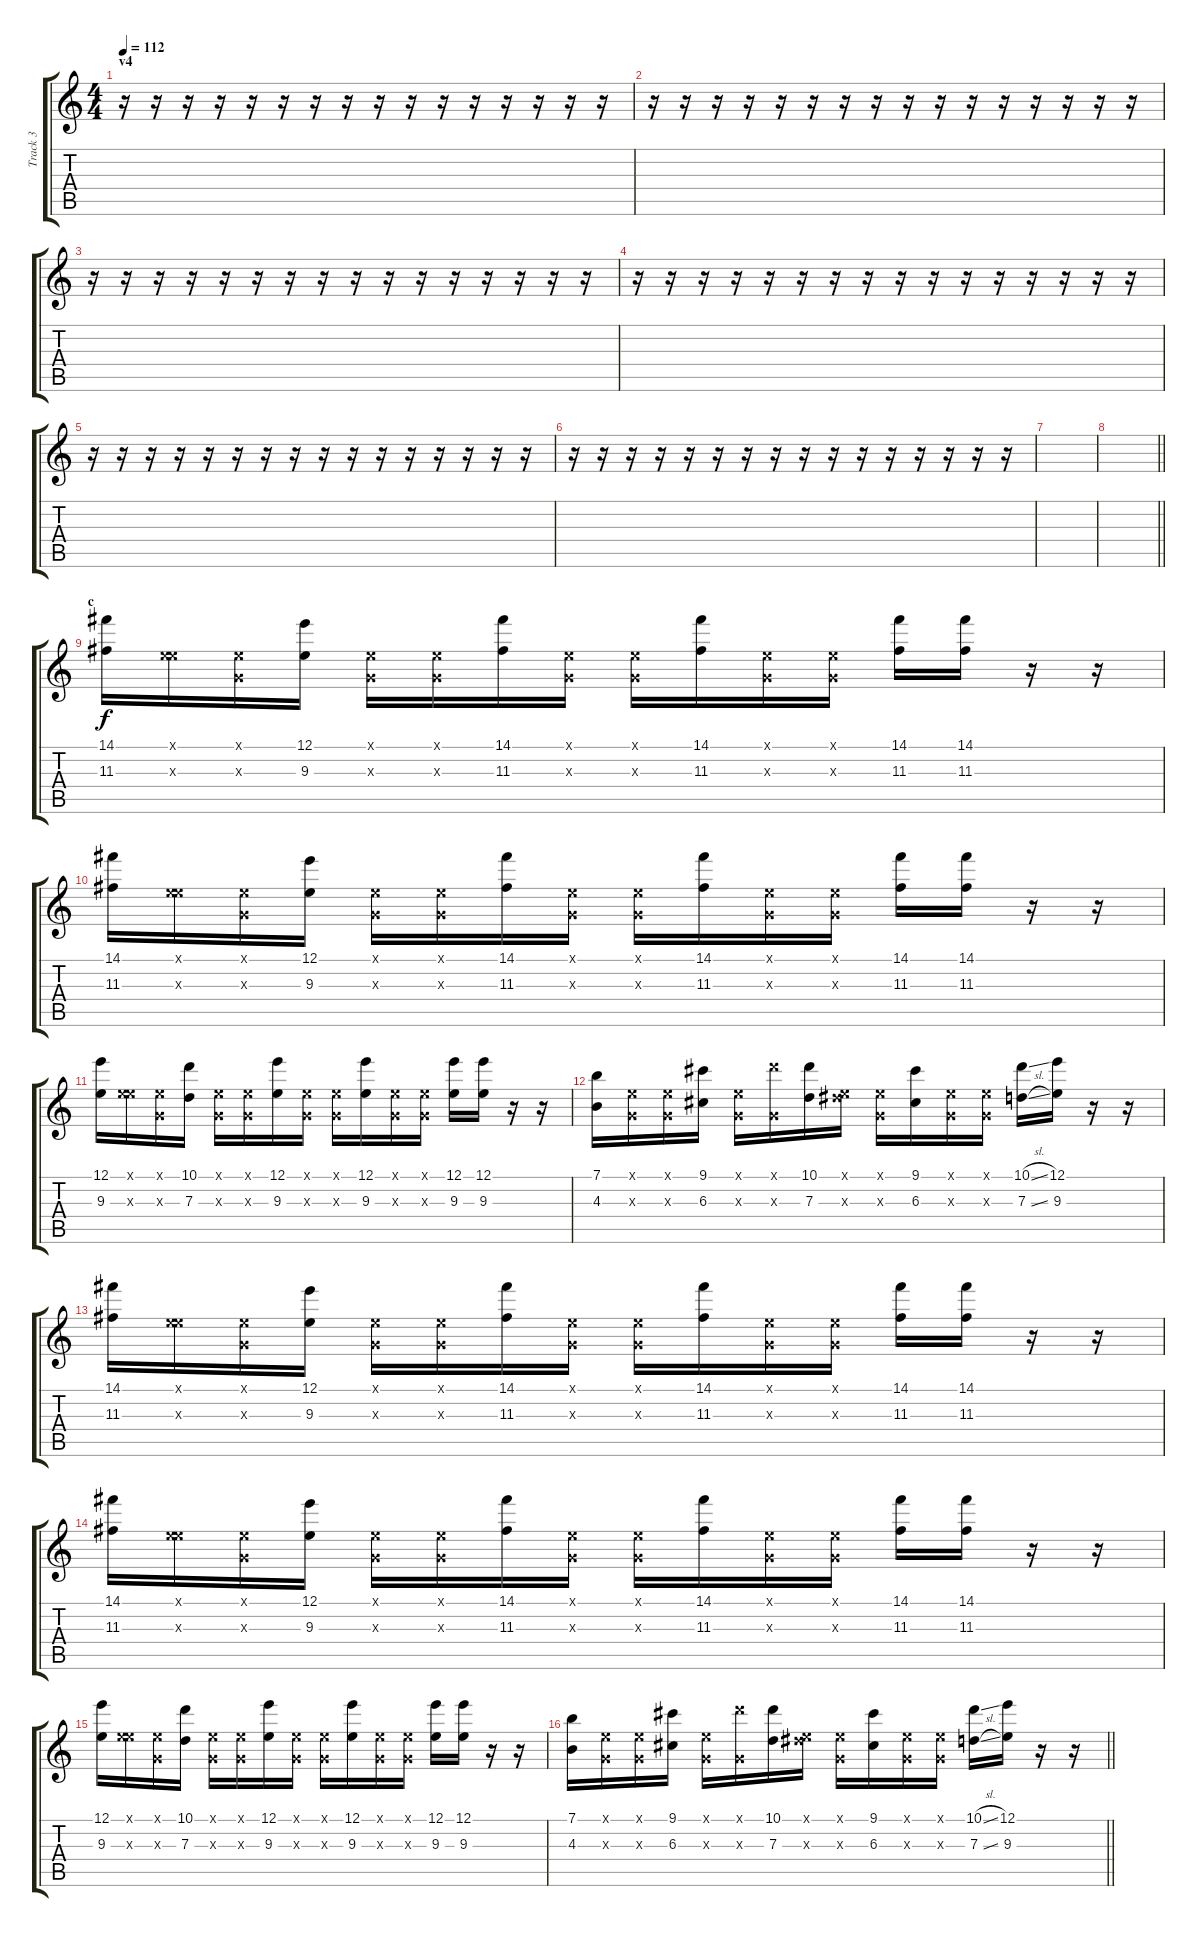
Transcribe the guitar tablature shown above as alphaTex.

\track ("Track 3" "Track 3") {instrument acousticguitarsteel}
\staff {score tabs}
\tuning (E4 B3 G3 D3 A2 E2) {hide}
\ts (4 4)
\section ("" "v4")
\tempo 112
\clef g2
\ks c
r.16{dy f} r.16 r.16 r.16 r.16 r.16 r.16 r.16 r.16 r.16 r.16 r.16 r.16 r.16 r.16 r.16 |
r.16 r.16 r.16 r.16 r.16 r.16 r.16 r.16 r.16 r.16 r.16 r.16 r.16 r.16 r.16 r.16 |
r.16 r.16 r.16 r.16 r.16 r.16 r.16 r.16 r.16 r.16 r.16 r.16 r.16 r.16 r.16 r.16 |
r.16 r.16 r.16 r.16 r.16 r.16 r.16 r.16 r.16 r.16 r.16 r.16 r.16 r.16 r.16 r.16 |
r.16 r.16 r.16 r.16 r.16 r.16 r.16 r.16 r.16 r.16 r.16 r.16 r.16 r.16 r.16 r.16 |
r.16 r.16 r.16 r.16 r.16 r.16 r.16 r.16 r.16 r.16 r.16 r.16 r.16 r.16 r.16 r.16 |
|
\barLineRight lightlight
|
\section ("" "c")
(14.1 11.3).16{volume 9 balance 12} (0.1{x} 9.3{x}).16 (0.1{x} 0.3{x}).16 (12.1 9.3).16 (0.1{x} 0.3{x}).16 (0.1{x} 0.3{x}).16 (14.1 11.3).16 (0.1{x} 0.3{x}).16 (0.1{x} 0.3{x}).16 (14.1 11.3).16 (0.1{x} 0.3{x}).16 (0.1{x} 0.3{x}).16 (14.1 11.3).16 (14.1 11.3).16 r.16 r.16 |
(14.1 11.3).16 (0.1{x} 9.3{x}).16 (0.1{x} 0.3{x}).16 (12.1 9.3).16 (0.1{x} 0.3{x}).16 (0.1{x} 0.3{x}).16 (14.1 11.3).16 (0.1{x} 0.3{x}).16 (0.1{x} 0.3{x}).16 (14.1 11.3).16 (0.1{x} 0.3{x}).16 (0.1{x} 0.3{x}).16 (14.1 11.3).16 (14.1 11.3).16 r.16 r.16 |
(12.1 9.3).16 (0.1{x} 9.3{x}).16 (0.1{x} 0.3{x}).16 (10.1 7.3).16 (0.1{x} 0.3{x}).16 (0.1{x} 0.3{x}).16 (12.1 9.3).16 (0.1{x} 0.3{x}).16 (0.1{x} 0.3{x}).16 (12.1 9.3).16 (0.1{x} 0.3{x}).16 (0.1{x} 0.3{x}).16 (12.1 9.3).16 (12.1 9.3).16 r.16 r.16 |
(7.1 4.3).16 (0.1{x} 0.3{x}).16 (0.1{x} 0.3{x}).16 (9.1 6.3).16 (0.1{x} 0.3{x}).16 (10.1{x} 0.3{x}).16 (10.1 7.3).16 (0.1{x} 8.3{x}).16 (0.1{x} 0.3{x}).16 (9.1 6.3).16 (0.1{x} 0.3{x}).16 (0.1{x} 0.3{x}).16 (10.1{sl} 7.3{sl}).16 (12.1 9.3).16 r.16 r.16 |
(14.1 11.3).16 (0.1{x} 9.3{x}).16 (0.1{x} 0.3{x}).16 (12.1 9.3).16 (0.1{x} 0.3{x}).16 (0.1{x} 0.3{x}).16 (14.1 11.3).16 (0.1{x} 0.3{x}).16 (0.1{x} 0.3{x}).16 (14.1 11.3).16 (0.1{x} 0.3{x}).16 (0.1{x} 0.3{x}).16 (14.1 11.3).16 (14.1 11.3).16 r.16 r.16 |
(14.1 11.3).16 (0.1{x} 9.3{x}).16 (0.1{x} 0.3{x}).16 (12.1 9.3).16 (0.1{x} 0.3{x}).16 (0.1{x} 0.3{x}).16 (14.1 11.3).16 (0.1{x} 0.3{x}).16 (0.1{x} 0.3{x}).16 (14.1 11.3).16 (0.1{x} 0.3{x}).16 (0.1{x} 0.3{x}).16 (14.1 11.3).16 (14.1 11.3).16 r.16 r.16 |
(12.1 9.3).16 (0.1{x} 9.3{x}).16 (0.1{x} 0.3{x}).16 (10.1 7.3).16 (0.1{x} 0.3{x}).16 (0.1{x} 0.3{x}).16 (12.1 9.3).16 (0.1{x} 0.3{x}).16 (0.1{x} 0.3{x}).16 (12.1 9.3).16 (0.1{x} 0.3{x}).16 (0.1{x} 0.3{x}).16 (12.1 9.3).16 (12.1 9.3).16 r.16 r.16 |
\barLineRight lightlight
(7.1 4.3).16 (0.1{x} 0.3{x}).16 (0.1{x} 0.3{x}).16 (9.1 6.3).16 (0.1{x} 0.3{x}).16 (10.1{x} 0.3{x}).16 (10.1 7.3).16 (0.1{x} 8.3{x}).16 (0.1{x} 0.3{x}).16 (9.1 6.3).16 (0.1{x} 0.3{x}).16 (0.1{x} 0.3{x}).16 (10.1{sl} 7.3{sl}).16 (12.1 9.3).16 r.16 r.16
